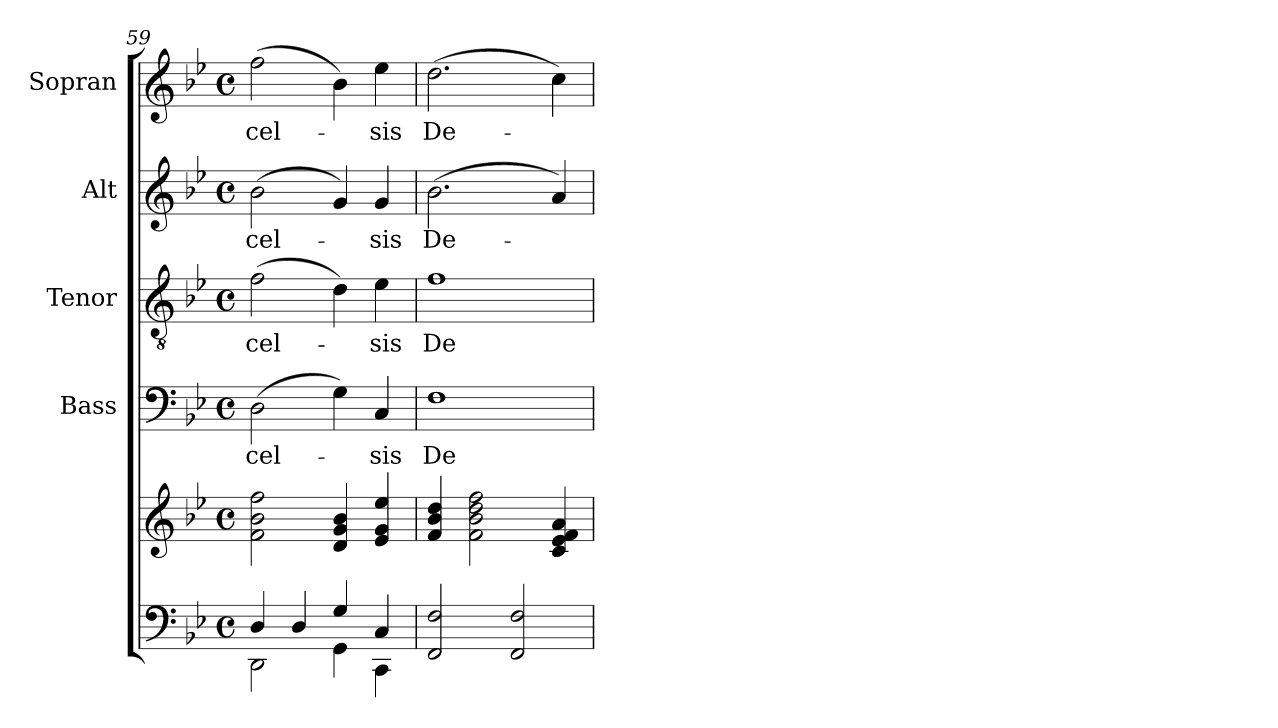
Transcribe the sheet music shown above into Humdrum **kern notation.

**kern	**kern	**kern	**text	**kern	**text	**kern	**text	**kern	**text
*part5	*part5	*part4	*part4	*part3	*part3	*part2	*part2	*part1	*part1
*staff6	*staff5	*staff4	*staff4	*staff3	*staff3	*staff2	*staff2	*staff1	*staff1
*	*	*I"Bass	*	*I"Tenor	*	*I"Alt	*	*I"Sopran	*
*	*	*I'B.	*	*I'T.	*	*I'A.	*	*I'S.	*
*clefF4	*clefG2	*clefF4	*	*clefGv2	*	*clefG2	*	*clefG2	*
*k[b-e-]	*k[b-e-]	*k[b-e-]	*	*k[b-e-]	*	*k[b-e-]	*	*k[b-e-]	*
*B-:	*B-:	*B-:	*	*B-:	*	*B-:	*	*B-:	*
*M4/4	*M4/4	*M4/4	*	*M4/4	*	*M4/4	*	*M4/4	*
*met(c)	*met(c)	*met(c)	*	*met(c)	*	*met(c)	*	*met(c)	*
=59	=59	=59	=59	=59	=59	=59	=59	=59	=59
*^	*	*	*	*	*	*	*	*	*
!	!	!	!	!LO:LY:b	!	!LO:LY:b	!	!LO:LY:b	!	!LO:LY:b
4D/	2DD\	2f\ 2b-\ 2ff\	(>2D\	-cel-	(>2f\	-cel-	(>2b-\	-cel-	(>2ff\	-cel-
4D/	.	.	.	.	.	.	.	.	.	.
4G/	4GG\	4d/ 4g/ 4b-/	4G\)	.	4d\)	.	4g/)	.	4b-\)	.
!	!	!	!	!LO:LY:b	!	!LO:LY:b	!	!LO:LY:b	!	!LO:LY:b
4C/	4CC\	4e-/ 4g/ 4ee-/	4C/	-sis	4e-\	-sis	4g/	-sis	4ee-\	-sis
=60	=60	=60	=60	=60	=60	=60	=60	=60	=60	=60
!	!	!	!	!LO:LY:b	!	!LO:LY:b	!	!LO:LY:b	!	!LO:LY:b
*v	*v	*	*	*	*	*	*	*	*	*
2FF/ 2F/	4f/ 4b-/ 4dd/	1F	De-	1f	De-	(>2.b-\	De-	(>2.dd\	De-
.	2f\ 2b-\ 2dd\ 2ff\	.	.	.	.	.	.	.	.
2FF/ 2F/	.	.	.	.	.	.	.	.	.
.	4c/ 4e-/ 4f/ 4a/	.	.	.	.	4a/)	.	4cc\)	.
=	=	=	=	=	=	=	=	=	=
*-	*-	*-	*-	*-	*-	*-	*-	*-	*-
